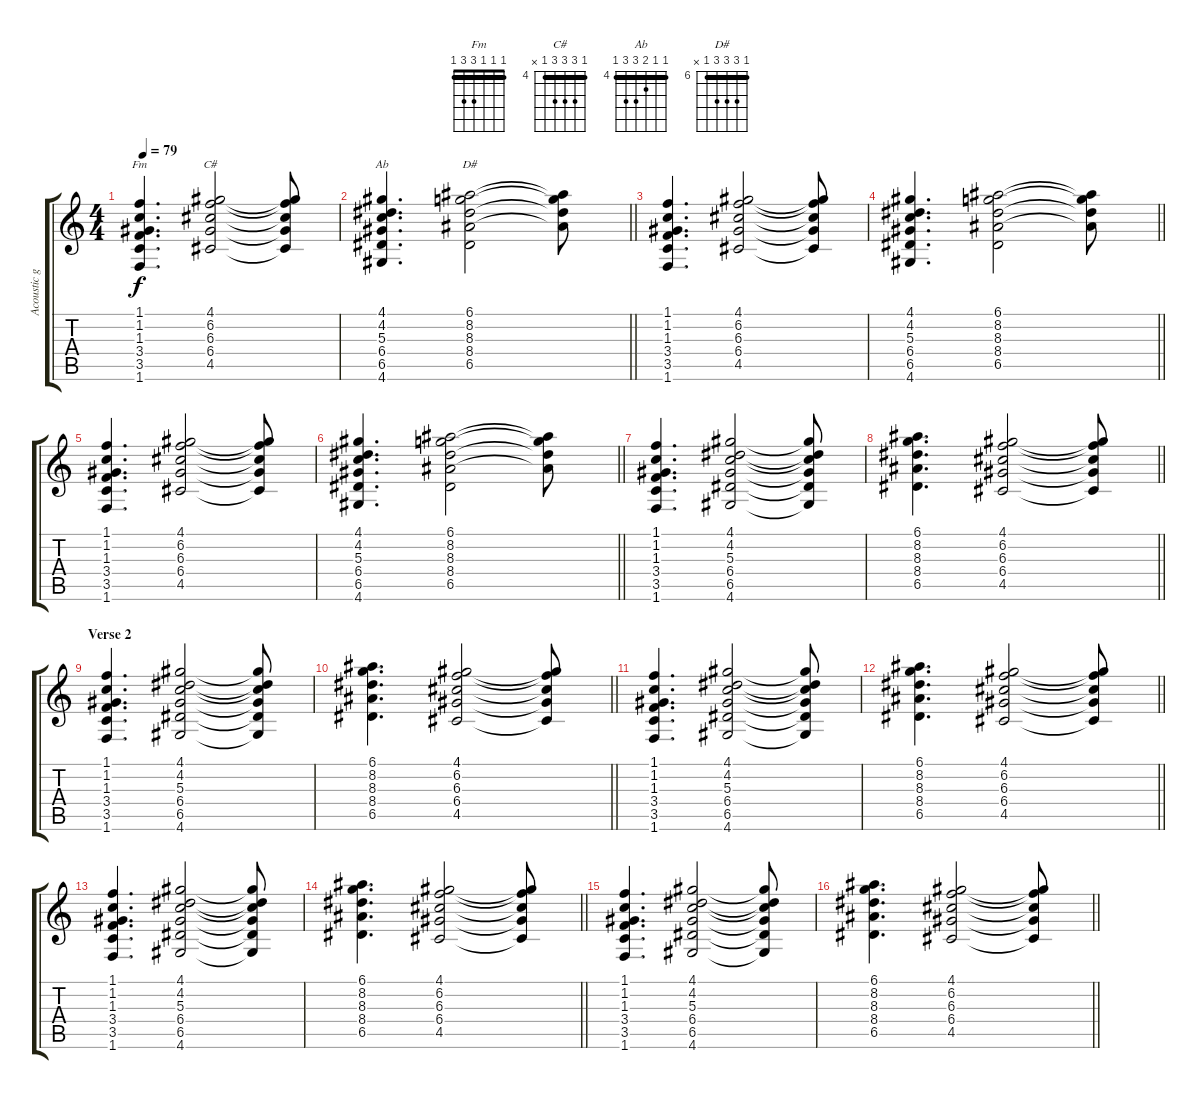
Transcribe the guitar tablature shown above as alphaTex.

\track ("Acoustic guitar" "Acoustic g") {instrument acousticguitarsteel}
\staff {score tabs}
\tuning (E4 B3 G3 D3 A2 E2) {hide}
\chord ("Fm" 1 1 1 3 3 1) {barre 1}
\chord ("C#" 4 6 6 6 4 x) {firstfret 4 barre 4}
\chord ("Ab" 4 4 5 6 6 4) {firstfret 4 barre 4}
\chord ("D#" 6 8 8 8 6 x) {firstfret 6 barre 6}
\ts (4 4)
\tempo 79
\clef g2
\ks c
(1.1 1.2 1.3 3.4 3.5 1.6).4{d ch "Fm" dy f} (4.1 6.2 6.3 6.4 4.5).2{ch "C#"} (4.1{t} 6.2{t} 6.3{t} 6.4{t} 4.5{t}).8 |
\barLineRight lightlight
(4.1 4.2 5.3 6.4 6.5 4.6).4{d ch "Ab"} (6.1 8.2 8.3 8.4 6.5).2{ch "D#"} (6.1{t} 8.2{t} 8.3{t} 8.4{t}).8 |
(1.1 1.2 1.3 3.4 3.5 1.6).4{d} (4.1 6.2 6.3 6.4 4.5).2 (4.1{t} 6.2{t} 6.3{t} 6.4{t} 4.5{t}).8 |
\barLineRight lightlight
(4.1 4.2 5.3 6.4 6.5 4.6).4{d} (6.1 8.2 8.3 8.4 6.5).2 (6.1{t} 8.2{t} 8.3{t} 8.4{t}).8 |
(1.1 1.2 1.3 3.4 3.5 1.6).4{d} (4.1 6.2 6.3 6.4 4.5).2 (4.1{t} 6.2{t} 6.3{t} 6.4{t} 4.5{t}).8 |
\barLineRight lightlight
(4.1 4.2 5.3 6.4 6.5 4.6).4{d} (6.1 8.2 8.3 8.4 6.5).2 (6.1{t} 8.2{t} 8.3{t} 8.4{t}).8 |
\section ("" "")
(1.1 1.2 1.3 3.4 3.5 1.6).4{d} (4.1 4.2 5.3 6.4 6.5 4.6).2 (4.1{t} 4.2{t} 5.3{t} 6.4{t} 6.5{t} 4.6{t}).8 |
\barLineRight lightlight
(6.1 8.2 8.3 8.4 6.5).4{d} (4.1 6.2 6.3 6.4 4.5).2 (4.1{t} 6.2{t} 6.3{t} 6.4{t} 4.5{t}).8 |
\section ("" "Verse 2")
(1.1 1.2 1.3 3.4 3.5 1.6).4{d} (4.1 4.2 5.3 6.4 6.5 4.6).2 (4.1{t} 4.2{t} 5.3{t} 6.4{t} 6.5{t} 4.6{t}).8 |
\barLineRight lightlight
(6.1 8.2 8.3 8.4 6.5).4{d} (4.1 6.2 6.3 6.4 4.5).2 (4.1{t} 6.2{t} 6.3{t} 6.4{t} 4.5{t}).8 |
(1.1 1.2 1.3 3.4 3.5 1.6).4{d} (4.1 4.2 5.3 6.4 6.5 4.6).2 (4.1{t} 4.2{t} 5.3{t} 6.4{t} 6.5{t} 4.6{t}).8 |
\barLineRight lightlight
(6.1 8.2 8.3 8.4 6.5).4{d} (4.1 6.2 6.3 6.4 4.5).2 (4.1{t} 6.2{t} 6.3{t} 6.4{t} 4.5{t}).8 |
(1.1 1.2 1.3 3.4 3.5 1.6).4{d} (4.1 4.2 5.3 6.4 6.5 4.6).2 (4.1{t} 4.2{t} 5.3{t} 6.4{t} 6.5{t} 4.6{t}).8 |
\barLineRight lightlight
(6.1 8.2 8.3 8.4 6.5).4{d} (4.1 6.2 6.3 6.4 4.5).2 (4.1{t} 6.2{t} 6.3{t} 6.4{t} 4.5{t}).8 |
(1.1 1.2 1.3 3.4 3.5 1.6).4{d} (4.1 4.2 5.3 6.4 6.5 4.6).2 (4.1{t} 4.2{t} 5.3{t} 6.4{t} 6.5{t} 4.6{t}).8 |
\barLineRight lightlight
(6.1 8.2 8.3 8.4 6.5).4{d} (4.1 6.2 6.3 6.4 4.5).2 (4.1{t} 6.2{t} 6.3{t} 6.4{t} 4.5{t}).8
